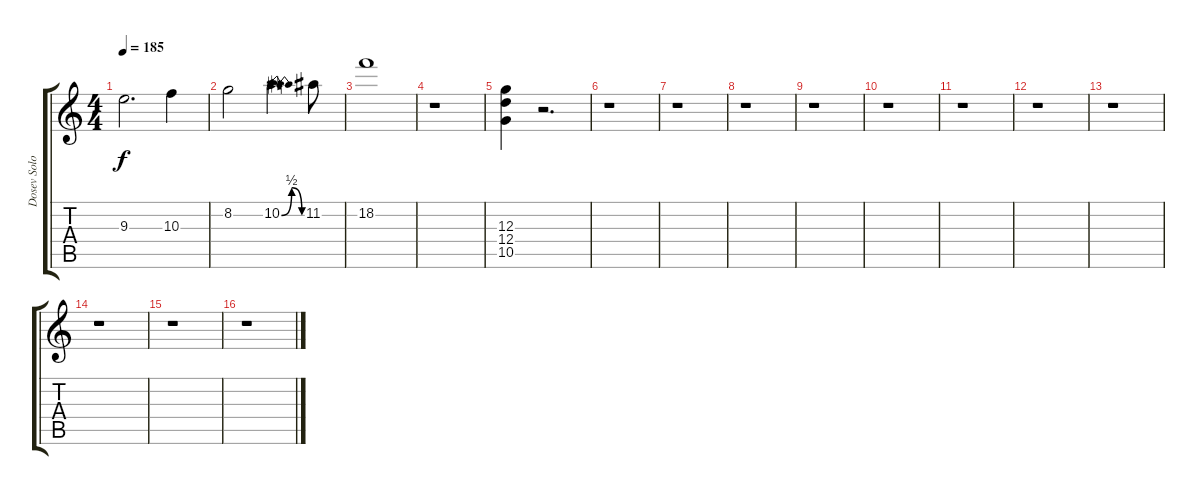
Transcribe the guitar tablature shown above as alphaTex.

\track ("Dosev Solo" "Dosev Solo") {instrument distortionguitar}
\staff {score tabs}
\tuning (E4 B3 G3 D3 A2 E2) {hide}
\ts (4 4)
\tempo 185
\clef g2
\ks c
9.3.2{d dy f} 10.3.4 |
8.2.2 10.2{be (bendrelease 0 0 15 2 55 2 60 0)}.4{d} 11.2.8 |
18.2.1 |
r.1 |
(12.3 12.4 10.5).4 r.2{d} |
r.1 |
r.1 |
r.1 |
r.1 |
r.1 |
r.1 |
r.1 |
r.1 |
r.1 |
r.1 |
r.1
